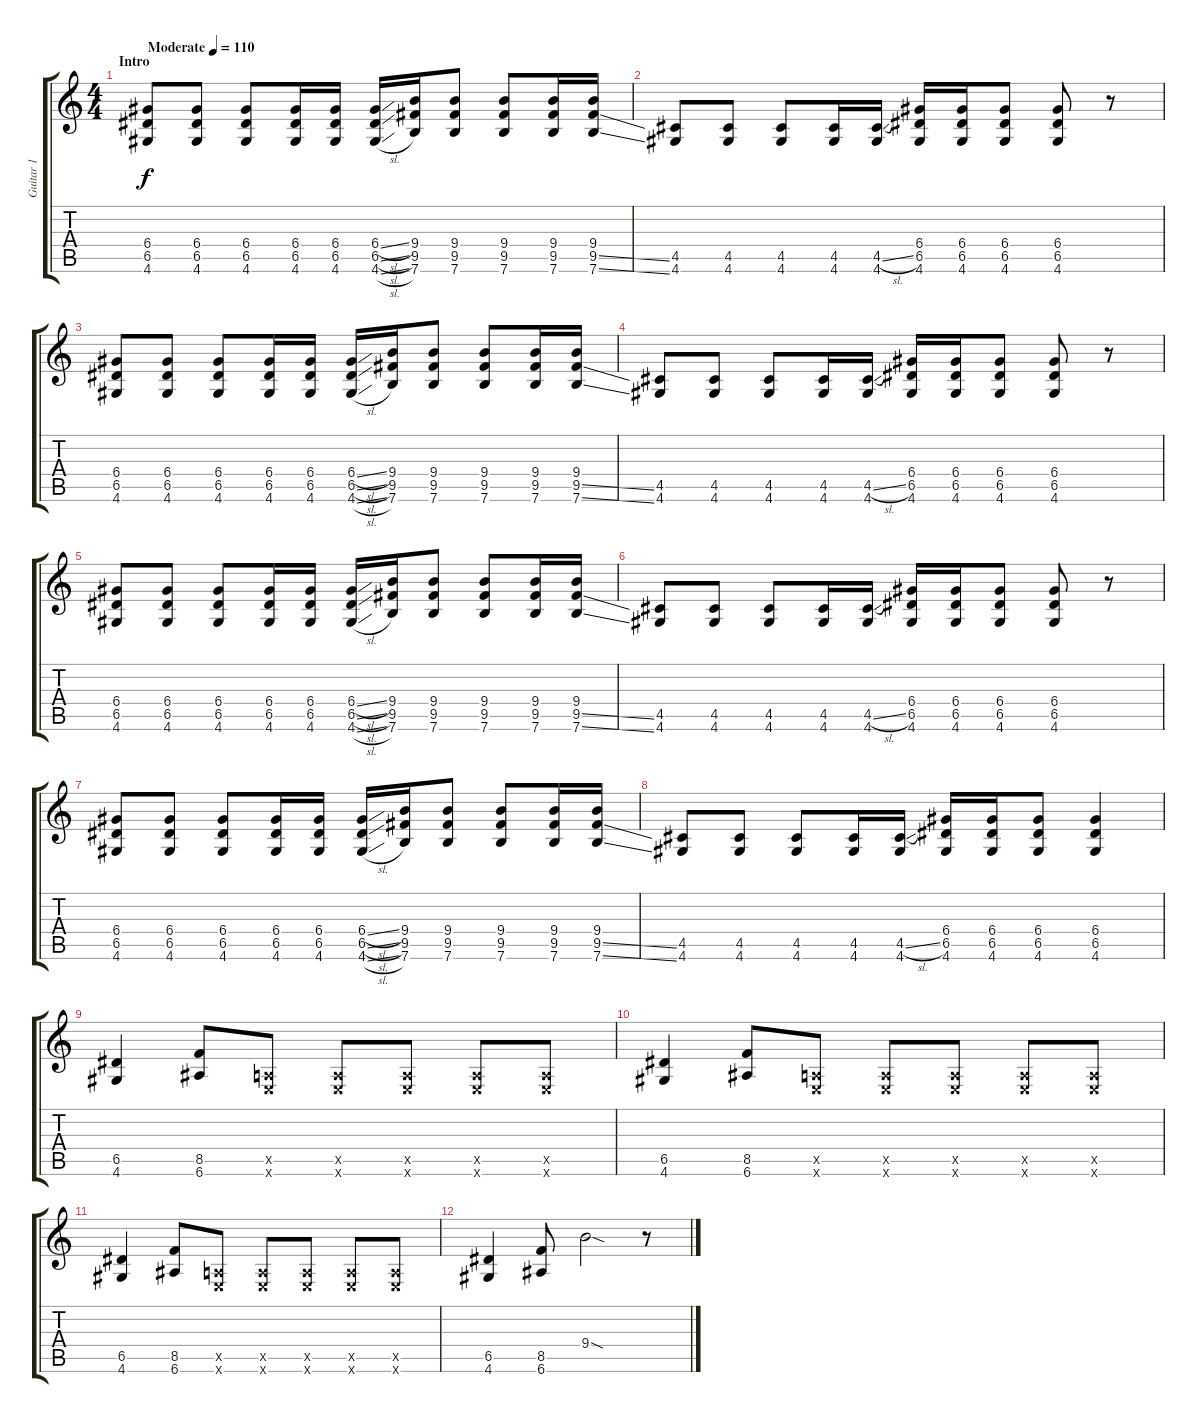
\track ("Guitar 1" "Guitar 1") {instrument overdrivenguitar}
\staff {score tabs}
\tuning (E4 B3 G3 D3 A2 E2) {hide}
\ts (4 4)
\section ("" "Intro")
\tempo (110 "Moderate")
\clef g2
\ks c
(6.4 6.5 4.6).8{dy f instrument overdrivenguitar} (6.4 6.5 4.6).8 (6.4 6.5 4.6).8 (6.4 6.5 4.6).16 (6.4 6.5 4.6).16 (6.4{sl} 6.5{sl} 4.6{sl}).16 (9.4 9.5 7.6).16 (9.4 9.5 7.6).8 (9.4 9.5 7.6).8 (9.4 9.5 7.6).16 (9.4 9.5{ss} 7.6{ss}).16 |
(4.5 4.6).8 (4.5 4.6).8 (4.5 4.6).8 (4.5 4.6).16 (4.5{sl} 4.6).16 (6.4 6.5 4.6).16 (6.4 6.5 4.6).16 (6.4 6.5 4.6).8 (6.4 6.5 4.6).8 r.8 |
(6.4 6.5 4.6).8 (6.4 6.5 4.6).8 (6.4 6.5 4.6).8 (6.4 6.5 4.6).16 (6.4 6.5 4.6).16 (6.4{sl} 6.5{sl} 4.6{sl}).16 (9.4 9.5 7.6).16 (9.4 9.5 7.6).8 (9.4 9.5 7.6).8 (9.4 9.5 7.6).16 (9.4 9.5{ss} 7.6{ss}).16 |
(4.5 4.6).8 (4.5 4.6).8 (4.5 4.6).8 (4.5 4.6).16 (4.5{sl} 4.6).16 (6.4 6.5 4.6).16 (6.4 6.5 4.6).16 (6.4 6.5 4.6).8 (6.4 6.5 4.6).8 r.8 |
(6.4 6.5 4.6).8 (6.4 6.5 4.6).8 (6.4 6.5 4.6).8 (6.4 6.5 4.6).16 (6.4 6.5 4.6).16 (6.4{sl} 6.5{sl} 4.6{sl}).16 (9.4 9.5 7.6).16 (9.4 9.5 7.6).8 (9.4 9.5 7.6).8 (9.4 9.5 7.6).16 (9.4 9.5{ss} 7.6{ss}).16 |
(4.5 4.6).8 (4.5 4.6).8 (4.5 4.6).8 (4.5 4.6).16 (4.5{sl} 4.6).16 (6.4 6.5 4.6).16 (6.4 6.5 4.6).16 (6.4 6.5 4.6).8 (6.4 6.5 4.6).8 r.8 |
(6.4 6.5 4.6).8 (6.4 6.5 4.6).8 (6.4 6.5 4.6).8 (6.4 6.5 4.6).16 (6.4 6.5 4.6).16 (6.4{sl} 6.5{sl} 4.6{sl}).16 (9.4 9.5 7.6).16 (9.4 9.5 7.6).8 (9.4 9.5 7.6).8 (9.4 9.5 7.6).16 (9.4 9.5{ss} 7.6{ss}).16 |
(4.5 4.6).8 (4.5 4.6).8 (4.5 4.6).8 (4.5 4.6).16 (4.5{sl} 4.6).16 (6.4 6.5 4.6).16 (6.4 6.5 4.6).16 (6.4 6.5 4.6).8 (6.4 6.5 4.6).4 |
(6.5 4.6).4 (8.5 6.6).8 (0.5{x} 0.6{x}).8 (0.5{x} 0.6{x}).8 (0.5{x} 0.6{x}).8 (0.5{x} 0.6{x}).8 (0.5{x} 0.6{x}).8 |
(6.5 4.6).4 (8.5 6.6).8 (0.5{x} 0.6{x}).8 (0.5{x} 0.6{x}).8 (0.5{x} 0.6{x}).8 (0.5{x} 0.6{x}).8 (0.5{x} 0.6{x}).8 |
(6.5 4.6).4 (8.5 6.6).8 (0.5{x} 0.6{x}).8 (0.5{x} 0.6{x}).8 (0.5{x} 0.6{x}).8 (0.5{x} 0.6{x}).8 (0.5{x} 0.6{x}).8 |
(6.5 4.6).4 (8.5 6.6).8 9.4{sod}.2 r.8
